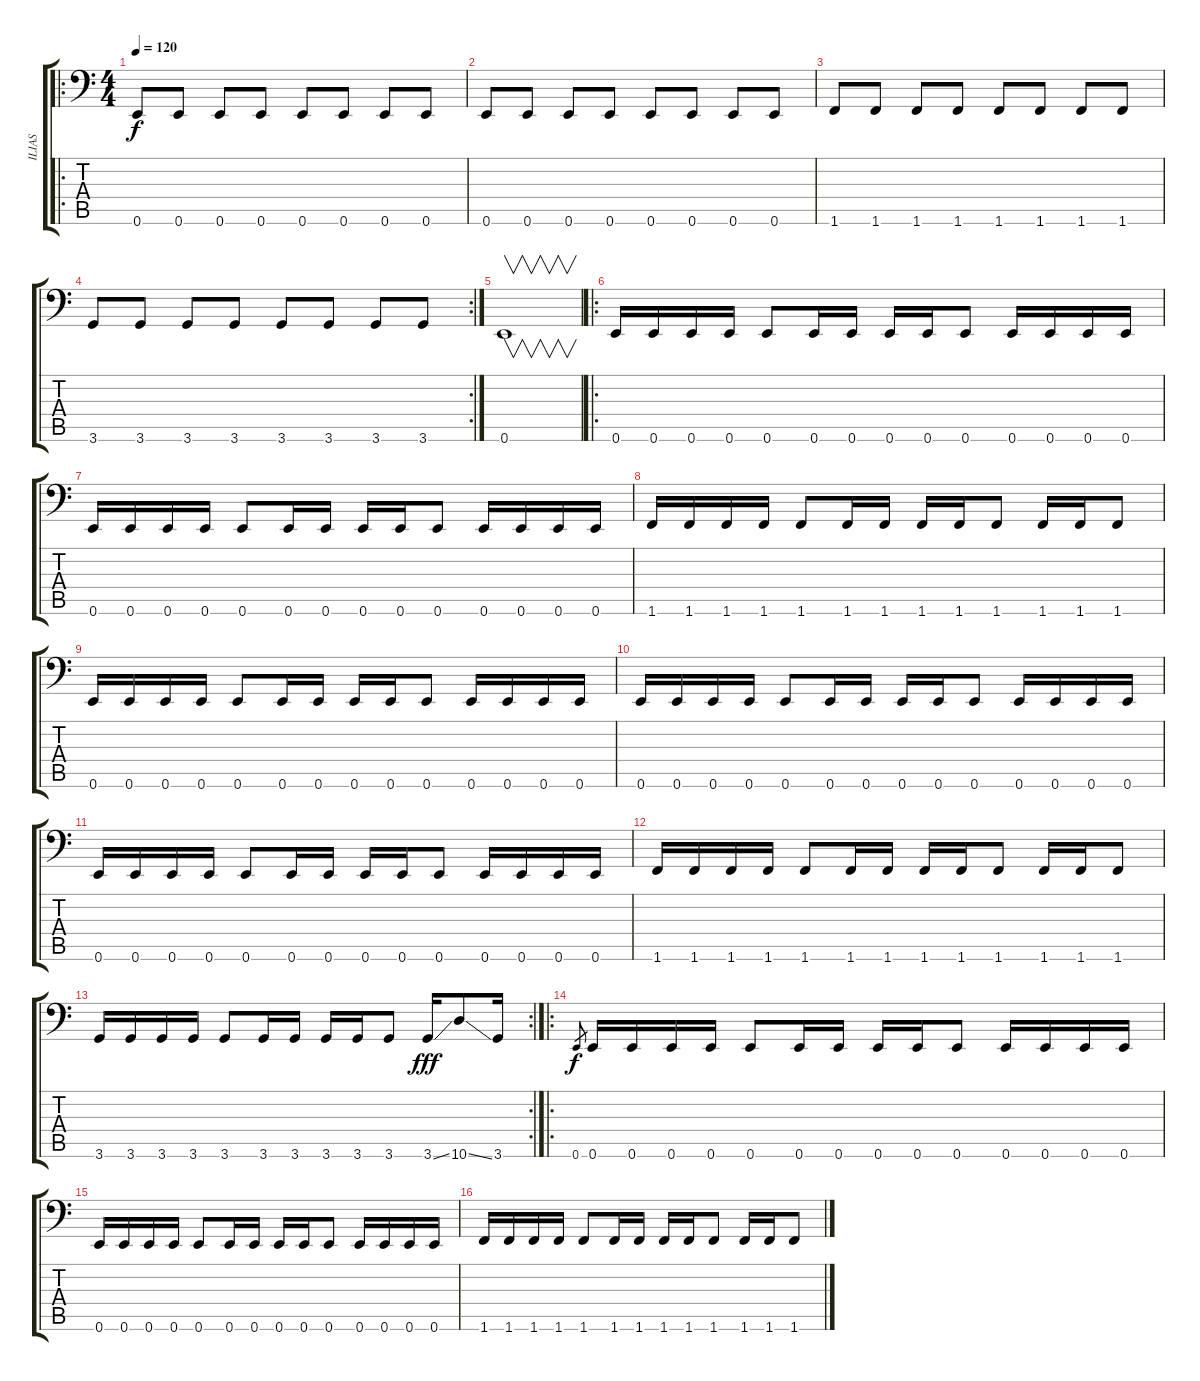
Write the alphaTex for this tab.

\track ("ILIAS" "ILIAS") {instrument electricbassfinger}
\staff {score tabs}
\tuning (E3 B2 G2 D2 A1 E1) {hide}
\ro
\ts (4 4)
\tempo 120
\clef f4
\ks c
0.6.8{dy f} 0.6.8 0.6.8 0.6.8 0.6.8 0.6.8 0.6.8 0.6.8 |
0.6.8 0.6.8 0.6.8 0.6.8 0.6.8 0.6.8 0.6.8 0.6.8 |
1.6.8 1.6.8 1.6.8 1.6.8 1.6.8 1.6.8 1.6.8 1.6.8 |
\rc 2
3.6.8 3.6.8 3.6.8 3.6.8 3.6.8 3.6.8 3.6.8 3.6.8 |
0.6.1{v} |
\ro
0.6.16 0.6.16 0.6.16 0.6.16 0.6.8 0.6.16 0.6.16 0.6.16 0.6.16 0.6.8 0.6.16 0.6.16 0.6.16 0.6.16 |
0.6.16 0.6.16 0.6.16 0.6.16 0.6.8 0.6.16 0.6.16 0.6.16 0.6.16 0.6.8 0.6.16 0.6.16 0.6.16 0.6.16 |
1.6.16 1.6.16 1.6.16 1.6.16 1.6.8 1.6.16 1.6.16 1.6.16 1.6.16 1.6.8 1.6.16 1.6.16 1.6.8 |
0.6.16 0.6.16 0.6.16 0.6.16 0.6.8 0.6.16 0.6.16 0.6.16 0.6.16 0.6.8 0.6.16 0.6.16 0.6.16 0.6.16 |
0.6.16 0.6.16 0.6.16 0.6.16 0.6.8 0.6.16 0.6.16 0.6.16 0.6.16 0.6.8 0.6.16 0.6.16 0.6.16 0.6.16 |
0.6.16 0.6.16 0.6.16 0.6.16 0.6.8 0.6.16 0.6.16 0.6.16 0.6.16 0.6.8 0.6.16 0.6.16 0.6.16 0.6.16 |
1.6.16 1.6.16 1.6.16 1.6.16 1.6.8 1.6.16 1.6.16 1.6.16 1.6.16 1.6.8 1.6.16 1.6.16 1.6.8 |
\rc 2
3.6.16 3.6.16 3.6.16 3.6.16 3.6.8 3.6.16 3.6.16 3.6.16 3.6.16 3.6.8 3.6{ss}.16{dy fff} 10.6{ss}.8 3.6.16 |
\ro
0.6.8{gr dy f} 0.6.16 0.6.16 0.6.16 0.6.16 0.6.8 0.6.16 0.6.16 0.6.16 0.6.16 0.6.8 0.6.16 0.6.16 0.6.16 0.6.16 |
0.6.16 0.6.16 0.6.16 0.6.16 0.6.8 0.6.16 0.6.16 0.6.16 0.6.16 0.6.8 0.6.16 0.6.16 0.6.16 0.6.16 |
1.6.16 1.6.16 1.6.16 1.6.16 1.6.8 1.6.16 1.6.16 1.6.16 1.6.16 1.6.8 1.6.16 1.6.16 1.6.8
